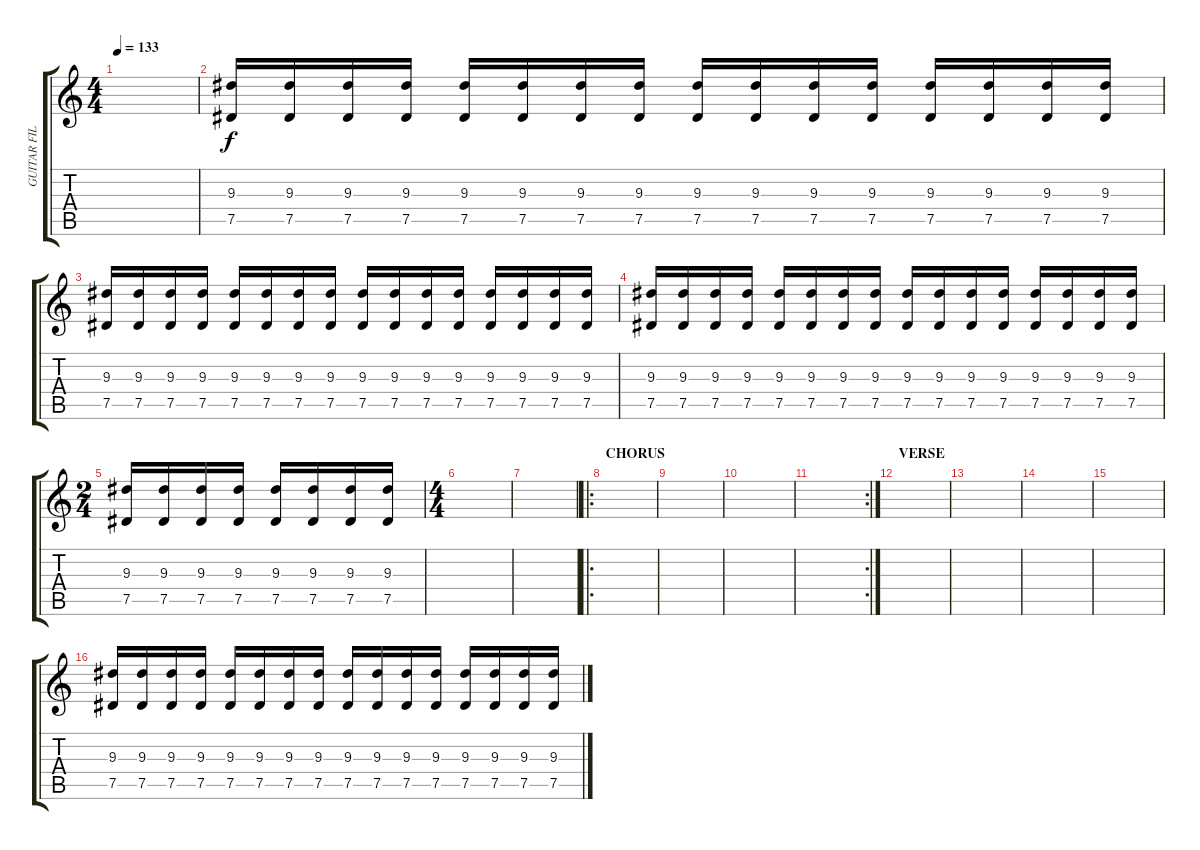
\track ("GUITAR FILL" "GUITAR FIL") {instrument distortionguitar}
\staff {score tabs}
\tuning (Eb4 Bb3 Gb3 Db3 Ab2 Eb2) {hide}
\ts (4 4)
\tempo 133
\clef g2
\ks c
|
(9.3 7.5).16 (9.3 7.5).16 (9.3 7.5).16 (9.3 7.5).16 (9.3 7.5).16 (9.3 7.5).16 (9.3 7.5).16 (9.3 7.5).16 (9.3 7.5).16 (9.3 7.5).16 (9.3 7.5).16 (9.3 7.5).16 (9.3 7.5).16 (9.3 7.5).16 (9.3 7.5).16 (9.3 7.5).16 |
(9.3 7.5).16 (9.3 7.5).16 (9.3 7.5).16 (9.3 7.5).16 (9.3 7.5).16 (9.3 7.5).16 (9.3 7.5).16 (9.3 7.5).16 (9.3 7.5).16 (9.3 7.5).16 (9.3 7.5).16 (9.3 7.5).16 (9.3 7.5).16 (9.3 7.5).16 (9.3 7.5).16 (9.3 7.5).16 |
(9.3 7.5).16 (9.3 7.5).16 (9.3 7.5).16 (9.3 7.5).16 (9.3 7.5).16 (9.3 7.5).16 (9.3 7.5).16 (9.3 7.5).16 (9.3 7.5).16 (9.3 7.5).16 (9.3 7.5).16 (9.3 7.5).16 (9.3 7.5).16 (9.3 7.5).16 (9.3 7.5).16 (9.3 7.5).16 |
\ts (2 4)
(9.3 7.5).16 (9.3 7.5).16 (9.3 7.5).16 (9.3 7.5).16 (9.3 7.5).16 (9.3 7.5).16 (9.3 7.5).16 (9.3 7.5).16 |
\ts (4 4)
|
|
\ro
\section ("" "CHORUS")
|
|
|
\rc 2
|
\section ("" "VERSE")
|
|
|
|
(9.3 7.5).16 (9.3 7.5).16 (9.3 7.5).16 (9.3 7.5).16 (9.3 7.5).16 (9.3 7.5).16 (9.3 7.5).16 (9.3 7.5).16 (9.3 7.5).16 (9.3 7.5).16 (9.3 7.5).16 (9.3 7.5).16 (9.3 7.5).16 (9.3 7.5).16 (9.3 7.5).16 (9.3 7.5).16
